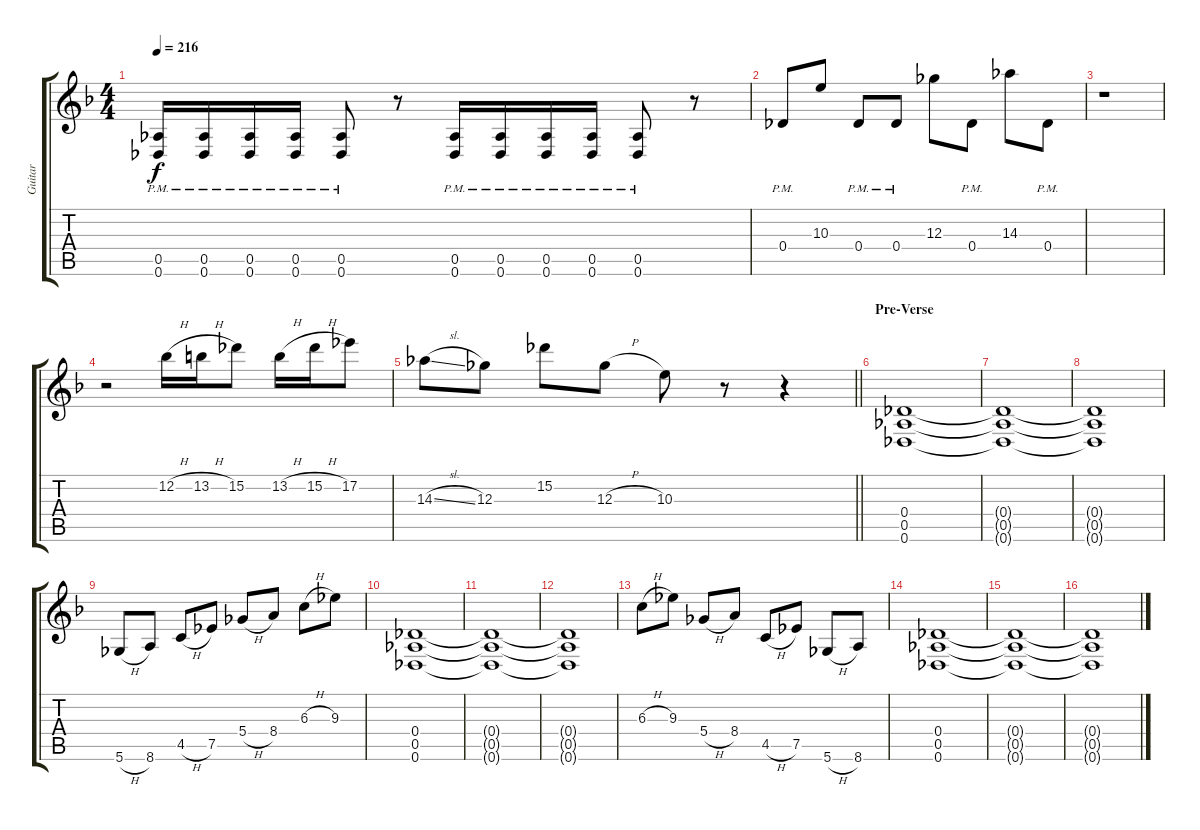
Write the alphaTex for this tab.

\track ("Guitar" "Guitar") {instrument distortionguitar}
\staff {score tabs}
\tuning (Eb4 Bb3 Gb3 Db3 Ab2 Db2) {hide}
\ts (4 4)
\tempo 216
\clef g2
\ks f
(0.5{pm} 0.6{pm}).16{dy f} (0.5{pm} 0.6{pm}).16 (0.5{pm} 0.6{pm}).16 (0.5{pm} 0.6{pm}).16 (0.5{pm} 0.6{pm}).8 r.8 (0.5{pm} 0.6{pm}).16 (0.5{pm} 0.6{pm}).16 (0.5{pm} 0.6{pm}).16 (0.5{pm} 0.6{pm}).16 (0.5{pm} 0.6{pm}).8 r.8 |
0.4{pm}.8 10.3.8 0.4{pm}.8 0.4{pm}.8 12.3.8 0.4{pm}.8 14.3.8 0.4{pm}.8 |
r.1 |
r.2 12.2{h}.16 13.2{h}.16 15.2.8 13.2{h}.16 15.2{h}.16 17.2.8 |
\barLineRight lightlight
14.3{sl}.8 12.3.8 15.2.8 12.3{h}.8 10.3.8 r.8 r.4 |
\section ("" "Pre-Verse")
(0.4 0.5 0.6).1 |
(0.4{t} 0.5{t} 0.6{t}).1 |
(0.4{t} 0.5{t} 0.6{t}).1 |
5.6{h}.8 8.6.8 4.5{h}.8 7.5.8 5.4{h}.8 8.4.8 6.3{h}.8 9.3.8 |
(0.4 0.5 0.6).1 |
(0.4{t} 0.5{t} 0.6{t}).1 |
(0.4{t} 0.5{t} 0.6{t}).1 |
6.3{h}.8 9.3.8 5.4{h}.8 8.4.8 4.5{h}.8 7.5.8 5.6{h}.8 8.6.8 |
(0.4 0.5 0.6).1 |
(0.4{t} 0.5{t} 0.6{t}).1 |
(0.4{t} 0.5{t} 0.6{t}).1
